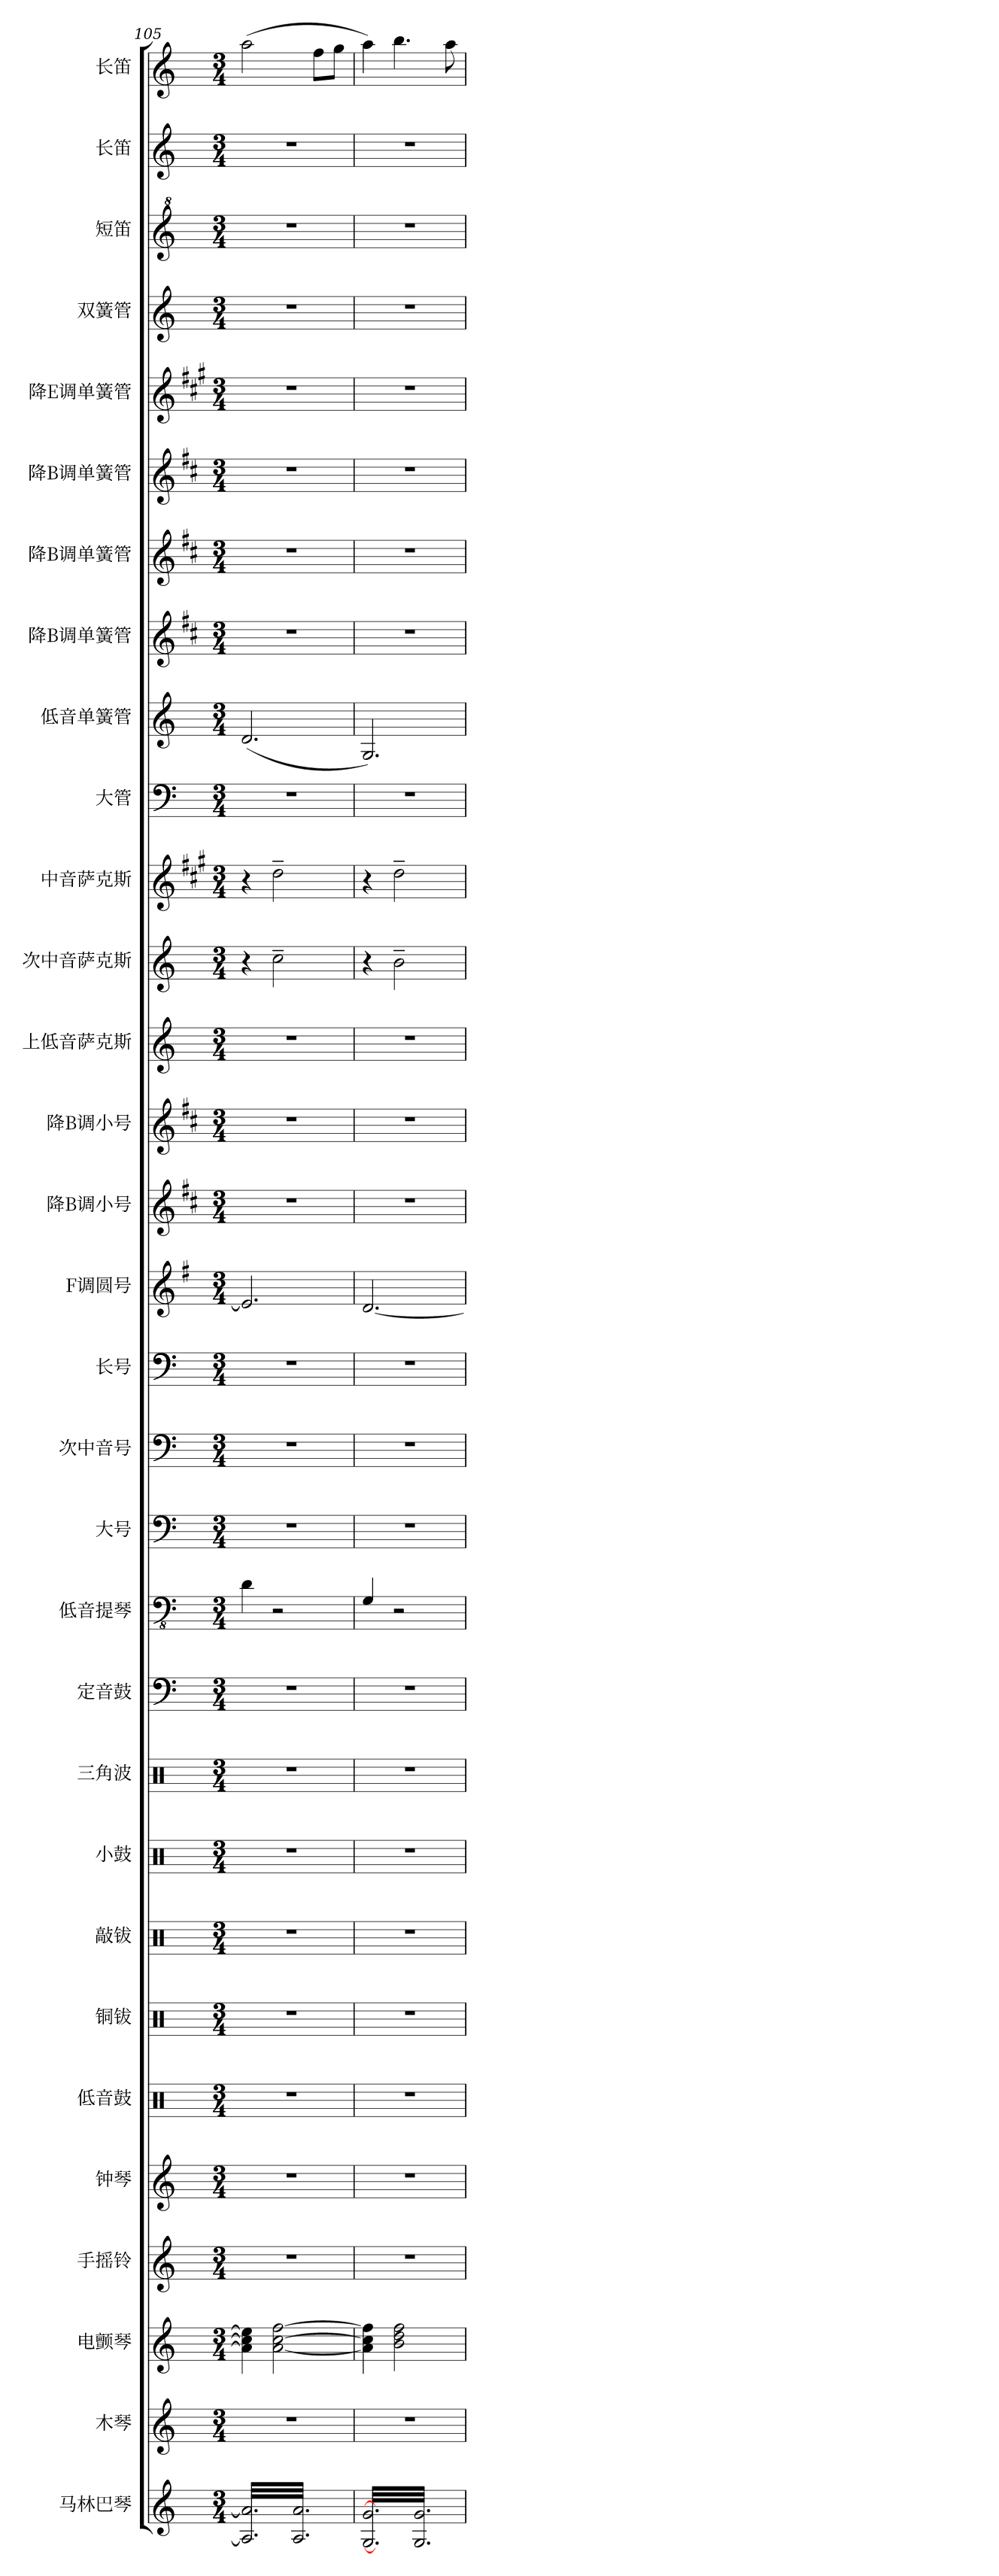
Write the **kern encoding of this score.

**kern	**kern	**kern	**kern	**kern	**kern	**kern	**kern	**kern	**kern	**kern	**kern	**kern	**kern	**kern	**kern	**kern	**kern	**kern	**kern	**kern	**kern	**kern	**kern	**kern	**kern	**kern	**kern	**kern	**kern	**kern
*part31	*part30	*part29	*part28	*part27	*part26	*part25	*part24	*part23	*part22	*part21	*part20	*part19	*part18	*part17	*part16	*part15	*part14	*part13	*part12	*part11	*part10	*part9	*part8	*part7	*part6	*part5	*part4	*part3	*part2	*part1
*staff31	*staff30	*staff29	*staff28	*staff27	*staff26	*staff25	*staff24	*staff23	*staff22	*staff21	*staff20	*staff19	*staff18	*staff17	*staff16	*staff15	*staff14	*staff13	*staff12	*staff11	*staff10	*staff9	*staff8	*staff7	*staff6	*staff5	*staff4	*staff3	*staff2	*staff1
*I"马林巴琴	*I"木琴	*I"电颤琴	*I"手摇铃	*I"钟琴	*I"低音鼓	*I"铜钹	*I"敲钹	*I"小鼓	*I"三角波	*I"定音鼓	*I"低音提琴	*I"大号	*I"次中音号	*I"长号	*I"F调圆号	*I"降B调小号	*I"降B调小号	*I"上低音萨克斯	*I"次中音萨克斯	*I"中音萨克斯	*I"大管	*I"低音单簧管	*I"降B调单簧管	*I"降B调单簧管	*I"降B调单簧管	*I"降E调单簧管	*I"双簧管	*I"短笛	*I"长笛	*I"长笛
*clefG2	*clefG2	*clefG2	*clefG2	*clefG2	*clefX	*clefX	*clefX	*clefX	*clefX	*clefF4	*clefFv4	*clefF4	*clefF4	*clefF4	*clefG2	*clefG2	*clefG2	*clefG2	*clefG2	*clefG2	*clefF4	*clefG2	*clefG2	*clefG2	*clefG2	*clefG2	*clefG2	*clefG^2	*clefG2	*clefG2
*	*ITrd-7c-12	*	*	*ITrd-14c-24	*	*	*	*	*	*	*ITrd7c12	*	*	*	*ITrd4c7	*ITrd1c2	*ITrd1c2	*ITrd12c21	*ITrd8c14	*ITrd5c9	*	*ITrd8c14	*ITrd1c2	*ITrd1c2	*ITrd1c2	*ITrd-2c-3	*	*ITrd-7c-12	*	*
*k[]	*k[]	*k[]	*k[]	*k[]	*k[]	*k[]	*k[]	*k[]	*k[]	*k[]	*k[]	*k[]	*k[]	*k[]	*k[]	*k[]	*k[]	*k[]	*k[]	*k[]	*k[]	*k[]	*k[]	*k[]	*k[]	*k[]	*k[]	*k[]	*k[]	*k[]
*M3/4	*M3/4	*M3/4	*M3/4	*M3/4	*M3/4	*M3/4	*M3/4	*M3/4	*M3/4	*M3/4	*M3/4	*M3/4	*M3/4	*M3/4	*M3/4	*M3/4	*M3/4	*M3/4	*M3/4	*M3/4	*M3/4	*M3/4	*M3/4	*M3/4	*M3/4	*M3/4	*M3/4	*M3/4	*M3/4	*M3/4
=105	=105	=105	=105	=105	=105	=105	=105	=105	=105	=105	=105	=105	=105	=105	=105	=105	=105	=105	=105	=105	=105	=105	=105	=105	=105	=105	=105	=105	=105	=105
*tremolo	*	*	*	*	*	*	*	*	*	*	*	*	*	*	*	*	*	*	*	*	*	*	*	*	*	*	*	*	*	*
32A/] 32a/]LLL	2.r	4a\] 4cc\] 4ee\]	2.r	2.r	2.r	2.r	2.r	2.r	2.r	2.r	4DD\	2.r	2.r	2.r	2.A/]	2.r	2.r	2.r	4r	4r	2.r	(2.D/	2.r	2.r	2.r	2.r	2.r	2.r	2.r	(2aa\
32A/ 32a/	.	.	.	.	.	.	.	.	.	.	.	.	.	.	.	.	.	.	.	.	.	.	.	.	.	.	.	.	.	.
32A/ 32a/	.	.	.	.	.	.	.	.	.	.	.	.	.	.	.	.	.	.	.	.	.	.	.	.	.	.	.	.	.	.
32A/ 32a/	.	.	.	.	.	.	.	.	.	.	.	.	.	.	.	.	.	.	.	.	.	.	.	.	.	.	.	.	.	.
32A/ 32a/	.	.	.	.	.	.	.	.	.	.	.	.	.	.	.	.	.	.	.	.	.	.	.	.	.	.	.	.	.	.
32A/ 32a/	.	.	.	.	.	.	.	.	.	.	.	.	.	.	.	.	.	.	.	.	.	.	.	.	.	.	.	.	.	.
32A/ 32a/	.	.	.	.	.	.	.	.	.	.	.	.	.	.	.	.	.	.	.	.	.	.	.	.	.	.	.	.	.	.
32A/ 32a/	.	.	.	.	.	.	.	.	.	.	.	.	.	.	.	.	.	.	.	.	.	.	.	.	.	.	.	.	.	.
32A/ 32a/	.	[2a\ [2cc\ [2ff\	.	.	.	.	.	.	.	.	2r	.	.	.	.	.	.	.	2c~\	2f~\	.	.	.	.	.	.	.	.	.	.
32A/ 32a/	.	.	.	.	.	.	.	.	.	.	.	.	.	.	.	.	.	.	.	.	.	.	.	.	.	.	.	.	.	.
32A/ 32a/	.	.	.	.	.	.	.	.	.	.	.	.	.	.	.	.	.	.	.	.	.	.	.	.	.	.	.	.	.	.
32A/ 32a/	.	.	.	.	.	.	.	.	.	.	.	.	.	.	.	.	.	.	.	.	.	.	.	.	.	.	.	.	.	.
32A/ 32a/	.	.	.	.	.	.	.	.	.	.	.	.	.	.	.	.	.	.	.	.	.	.	.	.	.	.	.	.	.	.
32A/ 32a/	.	.	.	.	.	.	.	.	.	.	.	.	.	.	.	.	.	.	.	.	.	.	.	.	.	.	.	.	.	.
32A/ 32a/	.	.	.	.	.	.	.	.	.	.	.	.	.	.	.	.	.	.	.	.	.	.	.	.	.	.	.	.	.	.
32A/ 32a/	.	.	.	.	.	.	.	.	.	.	.	.	.	.	.	.	.	.	.	.	.	.	.	.	.	.	.	.	.	.
32A/ 32a/	.	.	.	.	.	.	.	.	.	.	.	.	.	.	.	.	.	.	.	.	.	.	.	.	.	.	.	.	.	8ff\L
32A/ 32a/	.	.	.	.	.	.	.	.	.	.	.	.	.	.	.	.	.	.	.	.	.	.	.	.	.	.	.	.	.	.
32A/ 32a/	.	.	.	.	.	.	.	.	.	.	.	.	.	.	.	.	.	.	.	.	.	.	.	.	.	.	.	.	.	.
32A/ 32a/	.	.	.	.	.	.	.	.	.	.	.	.	.	.	.	.	.	.	.	.	.	.	.	.	.	.	.	.	.	.
32A/ 32a/	.	.	.	.	.	.	.	.	.	.	.	.	.	.	.	.	.	.	.	.	.	.	.	.	.	.	.	.	.	8gg\J
32A/ 32a/	.	.	.	.	.	.	.	.	.	.	.	.	.	.	.	.	.	.	.	.	.	.	.	.	.	.	.	.	.	.
32A/ 32a/	.	.	.	.	.	.	.	.	.	.	.	.	.	.	.	.	.	.	.	.	.	.	.	.	.	.	.	.	.	.
32A/ 32a/JJJ	.	.	.	.	.	.	.	.	.	.	.	.	.	.	.	.	.	.	.	.	.	.	.	.	.	.	.	.	.	.
=106	=106	=106	=106	=106	=106	=106	=106	=106	=106	=106	=106	=106	=106	=106	=106	=106	=106	=106	=106	=106	=106	=106	=106	=106	=106	=106	=106	=106	=106	=106
[32G/ [32g/LLL	2.r	4a\] 4cc\] 4ff\]	2.r	2.r	2.r	2.r	2.r	2.r	2.r	2.r	4GGG/	2.r	2.r	2.r	[2.G/	2.r	2.r	2.r	4r	4r	2.r	2.GG/)	2.r	2.r	2.r	2.r	2.r	2.r	2.r	4aa\)
32G/ 32g/	.	.	.	.	.	.	.	.	.	.	.	.	.	.	.	.	.	.	.	.	.	.	.	.	.	.	.	.	.	.
32G/ 32g/	.	.	.	.	.	.	.	.	.	.	.	.	.	.	.	.	.	.	.	.	.	.	.	.	.	.	.	.	.	.
32G/ 32g/	.	.	.	.	.	.	.	.	.	.	.	.	.	.	.	.	.	.	.	.	.	.	.	.	.	.	.	.	.	.
32G/ 32g/	.	.	.	.	.	.	.	.	.	.	.	.	.	.	.	.	.	.	.	.	.	.	.	.	.	.	.	.	.	.
32G/ 32g/	.	.	.	.	.	.	.	.	.	.	.	.	.	.	.	.	.	.	.	.	.	.	.	.	.	.	.	.	.	.
32G/ 32g/	.	.	.	.	.	.	.	.	.	.	.	.	.	.	.	.	.	.	.	.	.	.	.	.	.	.	.	.	.	.
32G/ 32g/	.	.	.	.	.	.	.	.	.	.	.	.	.	.	.	.	.	.	.	.	.	.	.	.	.	.	.	.	.	.
32G/ 32g/	.	2b\ 2dd\ 2ff\	.	.	.	.	.	.	.	.	2r	.	.	.	.	.	.	.	2B~\	2f~\	.	.	.	.	.	.	.	.	.	4.bb\
32G/ 32g/	.	.	.	.	.	.	.	.	.	.	.	.	.	.	.	.	.	.	.	.	.	.	.	.	.	.	.	.	.	.
32G/ 32g/	.	.	.	.	.	.	.	.	.	.	.	.	.	.	.	.	.	.	.	.	.	.	.	.	.	.	.	.	.	.
32G/ 32g/	.	.	.	.	.	.	.	.	.	.	.	.	.	.	.	.	.	.	.	.	.	.	.	.	.	.	.	.	.	.
32G/ 32g/	.	.	.	.	.	.	.	.	.	.	.	.	.	.	.	.	.	.	.	.	.	.	.	.	.	.	.	.	.	.
32G/ 32g/	.	.	.	.	.	.	.	.	.	.	.	.	.	.	.	.	.	.	.	.	.	.	.	.	.	.	.	.	.	.
32G/ 32g/	.	.	.	.	.	.	.	.	.	.	.	.	.	.	.	.	.	.	.	.	.	.	.	.	.	.	.	.	.	.
32G/ 32g/	.	.	.	.	.	.	.	.	.	.	.	.	.	.	.	.	.	.	.	.	.	.	.	.	.	.	.	.	.	.
32G/ 32g/	.	.	.	.	.	.	.	.	.	.	.	.	.	.	.	.	.	.	.	.	.	.	.	.	.	.	.	.	.	.
32G/ 32g/	.	.	.	.	.	.	.	.	.	.	.	.	.	.	.	.	.	.	.	.	.	.	.	.	.	.	.	.	.	.
32G/ 32g/	.	.	.	.	.	.	.	.	.	.	.	.	.	.	.	.	.	.	.	.	.	.	.	.	.	.	.	.	.	.
32G/ 32g/	.	.	.	.	.	.	.	.	.	.	.	.	.	.	.	.	.	.	.	.	.	.	.	.	.	.	.	.	.	.
32G/ 32g/	.	.	.	.	.	.	.	.	.	.	.	.	.	.	.	.	.	.	.	.	.	.	.	.	.	.	.	.	.	8aa\
32G/ 32g/	.	.	.	.	.	.	.	.	.	.	.	.	.	.	.	.	.	.	.	.	.	.	.	.	.	.	.	.	.	.
32G/ 32g/	.	.	.	.	.	.	.	.	.	.	.	.	.	.	.	.	.	.	.	.	.	.	.	.	.	.	.	.	.	.
32G/ 32g/JJJ	.	.	.	.	.	.	.	.	.	.	.	.	.	.	.	.	.	.	.	.	.	.	.	.	.	.	.	.	.	.
*Xtremolo	*	*	*	*	*	*	*	*	*	*	*	*	*	*	*	*	*	*	*	*	*	*	*	*	*	*	*	*	*	*
=	=	=	=	=	=	=	=	=	=	=	=	=	=	=	=	=	=	=	=	=	=	=	=	=	=	=	=	=	=	=
*-	*-	*-	*-	*-	*-	*-	*-	*-	*-	*-	*-	*-	*-	*-	*-	*-	*-	*-	*-	*-	*-	*-	*-	*-	*-	*-	*-	*-	*-	*-
